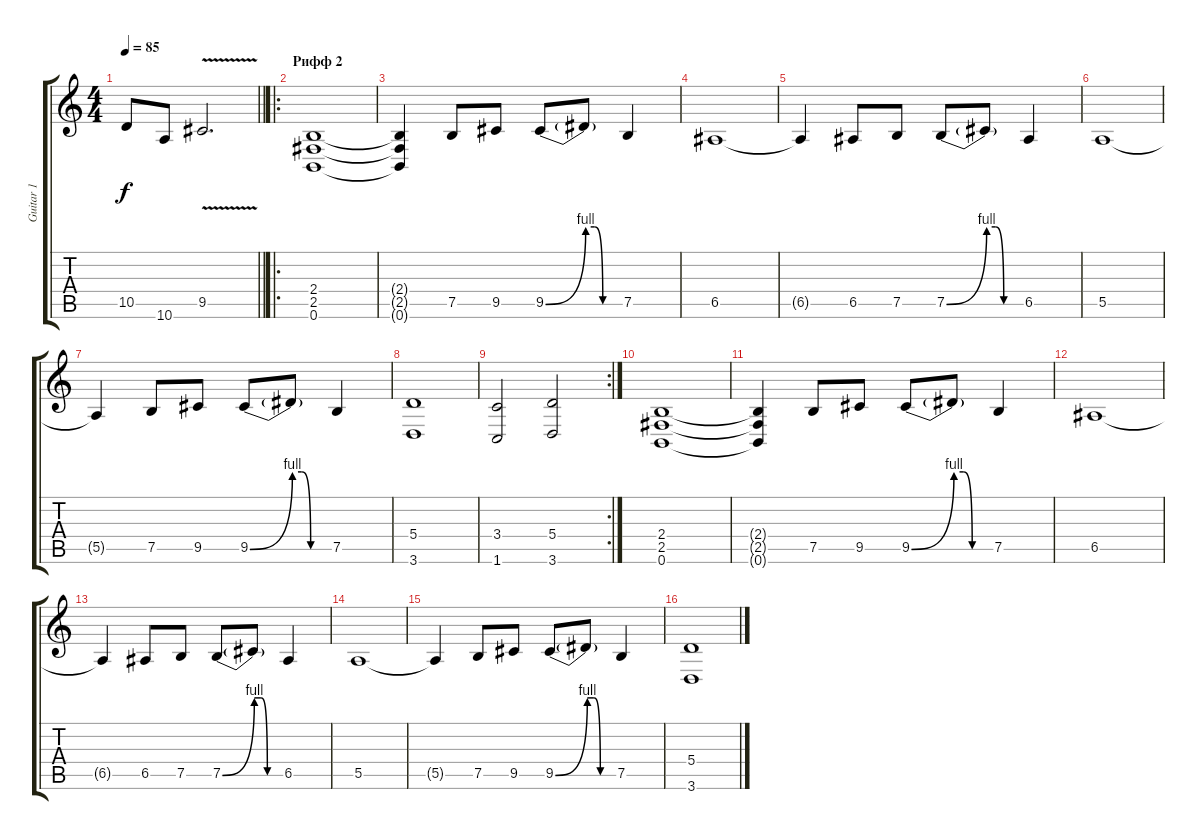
\track ("Guitar 1" "Guitar 1") {instrument distortionguitar}
\staff {score tabs}
\tuning (B3 Gb3 D3 A2 E2 B1) {hide}
\ts (4 4)
\tempo 85
\clef g2
\barLineRight lightlight
\ks c
10.5{t}.8{dy f} 10.6.8 9.5{v}.2{d} |
\ro
\section ("" "Рифф 2")
(2.4 2.5 0.6).1 |
(2.4{t} 2.5{t} 0.6{t}).4 7.5.8 9.5.8 9.5{be (bend 0 0 60 4)}.8 9.5{be (custom 0 4 15 4 30 0 60 0) t}.8 7.5.4 |
6.5.1 |
6.5{t}.4 6.5.8 7.5.8 7.5{be (bend 0 0 60 4)}.8 7.5{be (custom 0 4 15 4 30 0 60 0) t}.8 6.5.4 |
5.5.1 |
5.5{t}.4 7.5.8 9.5.8 9.5{be (bend 0 0 60 4)}.8 9.5{be (custom 0 4 15 4 30 0 60 0) t}.8 7.5.4 |
(5.4 3.6).1 |
\rc 2
(3.4 1.6).2 (5.4 3.6).2 |
(2.4 2.5 0.6).1 |
(2.4{t} 2.5{t} 0.6{t}).4 7.5.8 9.5.8 9.5{be (bend 0 0 60 4)}.8 9.5{be (custom 0 4 15 4 30 0 60 0) t}.8 7.5.4 |
6.5.1 |
6.5{t}.4 6.5.8 7.5.8 7.5{be (bend 0 0 60 4)}.8 7.5{be (custom 0 4 15 4 30 0 60 0) t}.8 6.5.4 |
5.5.1 |
5.5{t}.4 7.5.8 9.5.8 9.5{be (bend 0 0 60 4)}.8 9.5{be (custom 0 4 15 4 30 0 60 0) t}.8 7.5.4 |
(5.4 3.6).1
